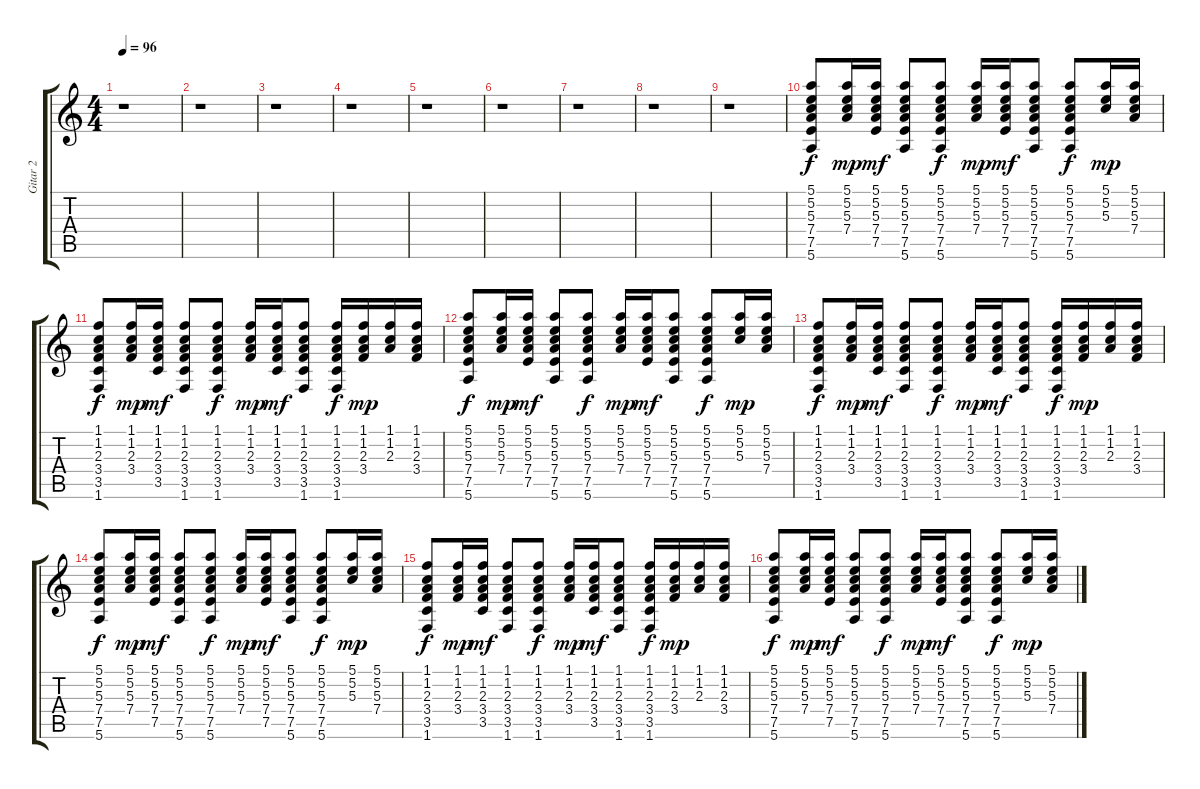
\track ("Gitar 2" "Gitar 2") {instrument overdrivenguitar}
\staff {score tabs}
\tuning (E4 B3 G3 D3 A2 E2) {hide}
\ts (4 4)
\tempo 96
\clef g2
\ks c
r.1{dy f} |
r.1 |
r.1 |
r.1 |
r.1 |
r.1 |
r.1 |
r.1 |
r.1 |
(5.1 5.2 5.3 7.4 7.5 5.6).8 (5.1 5.2 5.3 7.4).16{dy mp} (5.1 5.2 5.3 7.4 7.5).16{dy mf} (5.1 5.2 5.3 7.4 7.5 5.6).8 (5.1 5.2 5.3 7.4 7.5 5.6).8{dy f} (5.1 5.2 5.3 7.4).16{dy mp} (5.1 5.2 5.3 7.4 7.5).16{dy mf} (5.1 5.2 5.3 7.4 7.5 5.6).8 (5.1 5.2 5.3 7.4 7.5 5.6).8{dy f} (5.1 5.2 5.3).16{dy mp} (5.1 5.2 5.3 7.4).16 |
(1.1 1.2 2.3 3.4 3.5 1.6).8{dy f} (1.1 1.2 2.3 3.4).16{dy mp} (1.1 1.2 2.3 3.4 3.5).16{dy mf} (1.1 1.2 2.3 3.4 3.5 1.6).8 (1.1 1.2 2.3 3.4 3.5 1.6).8{dy f} (1.1 1.2 2.3 3.4).16{dy mp} (1.1 1.2 2.3 3.4 3.5).16{dy mf} (1.1 1.2 2.3 3.4 3.5 1.6).8 (1.1 1.2 2.3 3.4 3.5 1.6).16{dy f} (1.1 1.2 2.3 3.4).16{dy mp} (1.1 1.2 2.3).16 (1.1 1.2 2.3 3.4).16 |
(5.1 5.2 5.3 7.4 7.5 5.6).8{dy f} (5.1 5.2 5.3 7.4).16{dy mp} (5.1 5.2 5.3 7.4 7.5).16{dy mf} (5.1 5.2 5.3 7.4 7.5 5.6).8 (5.1 5.2 5.3 7.4 7.5 5.6).8{dy f} (5.1 5.2 5.3 7.4).16{dy mp} (5.1 5.2 5.3 7.4 7.5).16{dy mf} (5.1 5.2 5.3 7.4 7.5 5.6).8 (5.1 5.2 5.3 7.4 7.5 5.6).8{dy f} (5.1 5.2 5.3).16{dy mp} (5.1 5.2 5.3 7.4).16 |
(1.1 1.2 2.3 3.4 3.5 1.6).8{dy f} (1.1 1.2 2.3 3.4).16{dy mp} (1.1 1.2 2.3 3.4 3.5).16{dy mf} (1.1 1.2 2.3 3.4 3.5 1.6).8 (1.1 1.2 2.3 3.4 3.5 1.6).8{dy f} (1.1 1.2 2.3 3.4).16{dy mp} (1.1 1.2 2.3 3.4 3.5).16{dy mf} (1.1 1.2 2.3 3.4 3.5 1.6).8 (1.1 1.2 2.3 3.4 3.5 1.6).16{dy f} (1.1 1.2 2.3 3.4).16{dy mp} (1.1 1.2 2.3).16 (1.1 1.2 2.3 3.4).16 |
(5.1 5.2 5.3 7.4 7.5 5.6).8{dy f} (5.1 5.2 5.3 7.4).16{dy mp} (5.1 5.2 5.3 7.4 7.5).16{dy mf} (5.1 5.2 5.3 7.4 7.5 5.6).8 (5.1 5.2 5.3 7.4 7.5 5.6).8{dy f} (5.1 5.2 5.3 7.4).16{dy mp} (5.1 5.2 5.3 7.4 7.5).16{dy mf} (5.1 5.2 5.3 7.4 7.5 5.6).8 (5.1 5.2 5.3 7.4 7.5 5.6).8{dy f} (5.1 5.2 5.3).16{dy mp} (5.1 5.2 5.3 7.4).16 |
(1.1 1.2 2.3 3.4 3.5 1.6).8{dy f} (1.1 1.2 2.3 3.4).16{dy mp} (1.1 1.2 2.3 3.4 3.5).16{dy mf} (1.1 1.2 2.3 3.4 3.5 1.6).8 (1.1 1.2 2.3 3.4 3.5 1.6).8{dy f} (1.1 1.2 2.3 3.4).16{dy mp} (1.1 1.2 2.3 3.4 3.5).16{dy mf} (1.1 1.2 2.3 3.4 3.5 1.6).8 (1.1 1.2 2.3 3.4 3.5 1.6).16{dy f} (1.1 1.2 2.3 3.4).16{dy mp} (1.1 1.2 2.3).16 (1.1 1.2 2.3 3.4).16 |
(5.1 5.2 5.3 7.4 7.5 5.6).8{dy f} (5.1 5.2 5.3 7.4).16{dy mp} (5.1 5.2 5.3 7.4 7.5).16{dy mf} (5.1 5.2 5.3 7.4 7.5 5.6).8 (5.1 5.2 5.3 7.4 7.5 5.6).8{dy f} (5.1 5.2 5.3 7.4).16{dy mp} (5.1 5.2 5.3 7.4 7.5).16{dy mf} (5.1 5.2 5.3 7.4 7.5 5.6).8 (5.1 5.2 5.3 7.4 7.5 5.6).8{dy f} (5.1 5.2 5.3).16{dy mp} (5.1 5.2 5.3 7.4).16
